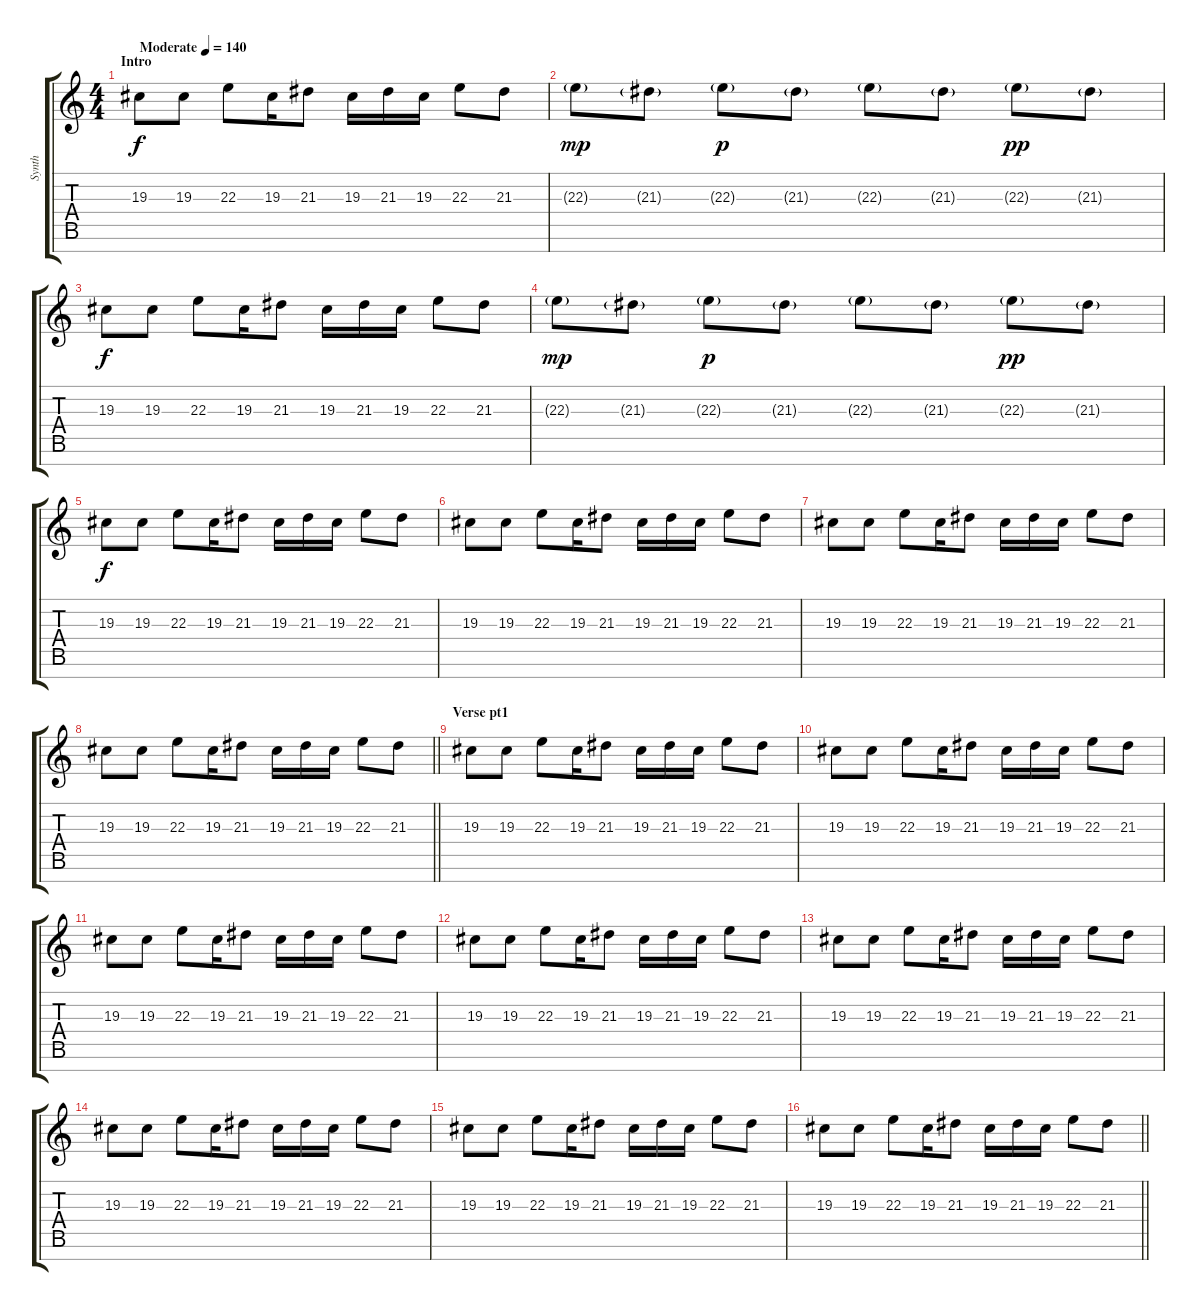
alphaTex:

\track ("Synth" "Synth") {instrument synthbrass1 bank 1}
\staff {score tabs}
\tuning (Eb4 Bb3 Gb3 Db3 Ab2 Db2 Db2) {hide}
\ts (4 4)
\section ("" "Intro")
\tempo (140 "Moderate")
\clef g2
\ks c
19.3.8{dy f instrument synthbrass1} 19.3.8 22.3.8 19.3.16 21.3.8 19.3.16 21.3.16 19.3.16 22.3.8 21.3.8 |
22.3{g}.8{dy mp} 21.3{g}.8 22.3{g}.8{dy p} 21.3{g}.8 22.3{g}.8 21.3{g}.8 22.3{g}.8{dy pp} 21.3{g}.8 |
19.3.8{dy f} 19.3.8 22.3.8 19.3.16 21.3.8 19.3.16 21.3.16 19.3.16 22.3.8 21.3.8 |
22.3{g}.8{dy mp} 21.3{g}.8 22.3{g}.8{dy p} 21.3{g}.8 22.3{g}.8 21.3{g}.8 22.3{g}.8{dy pp} 21.3{g}.8 |
19.3.8{dy f} 19.3.8 22.3.8 19.3.16 21.3.8 19.3.16 21.3.16 19.3.16 22.3.8 21.3.8 |
19.3.8 19.3.8 22.3.8 19.3.16 21.3.8 19.3.16 21.3.16 19.3.16 22.3.8 21.3.8 |
19.3.8 19.3.8 22.3.8 19.3.16 21.3.8 19.3.16 21.3.16 19.3.16 22.3.8 21.3.8 |
\barLineRight lightlight
19.3.8 19.3.8 22.3.8 19.3.16 21.3.8 19.3.16 21.3.16 19.3.16 22.3.8 21.3.8 |
\section ("" "Verse pt1")
19.3.8 19.3.8 22.3.8 19.3.16 21.3.8 19.3.16 21.3.16 19.3.16 22.3.8 21.3.8 |
19.3.8 19.3.8 22.3.8 19.3.16 21.3.8 19.3.16 21.3.16 19.3.16 22.3.8 21.3.8 |
19.3.8 19.3.8 22.3.8 19.3.16 21.3.8 19.3.16 21.3.16 19.3.16 22.3.8 21.3.8 |
19.3.8 19.3.8 22.3.8 19.3.16 21.3.8 19.3.16 21.3.16 19.3.16 22.3.8 21.3.8 |
19.3.8 19.3.8 22.3.8 19.3.16 21.3.8 19.3.16 21.3.16 19.3.16 22.3.8 21.3.8 |
19.3.8 19.3.8 22.3.8 19.3.16 21.3.8 19.3.16 21.3.16 19.3.16 22.3.8 21.3.8 |
19.3.8 19.3.8 22.3.8 19.3.16 21.3.8 19.3.16 21.3.16 19.3.16 22.3.8 21.3.8 |
\barLineRight lightlight
19.3.8 19.3.8 22.3.8 19.3.16 21.3.8 19.3.16 21.3.16 19.3.16 22.3.8 21.3.8
